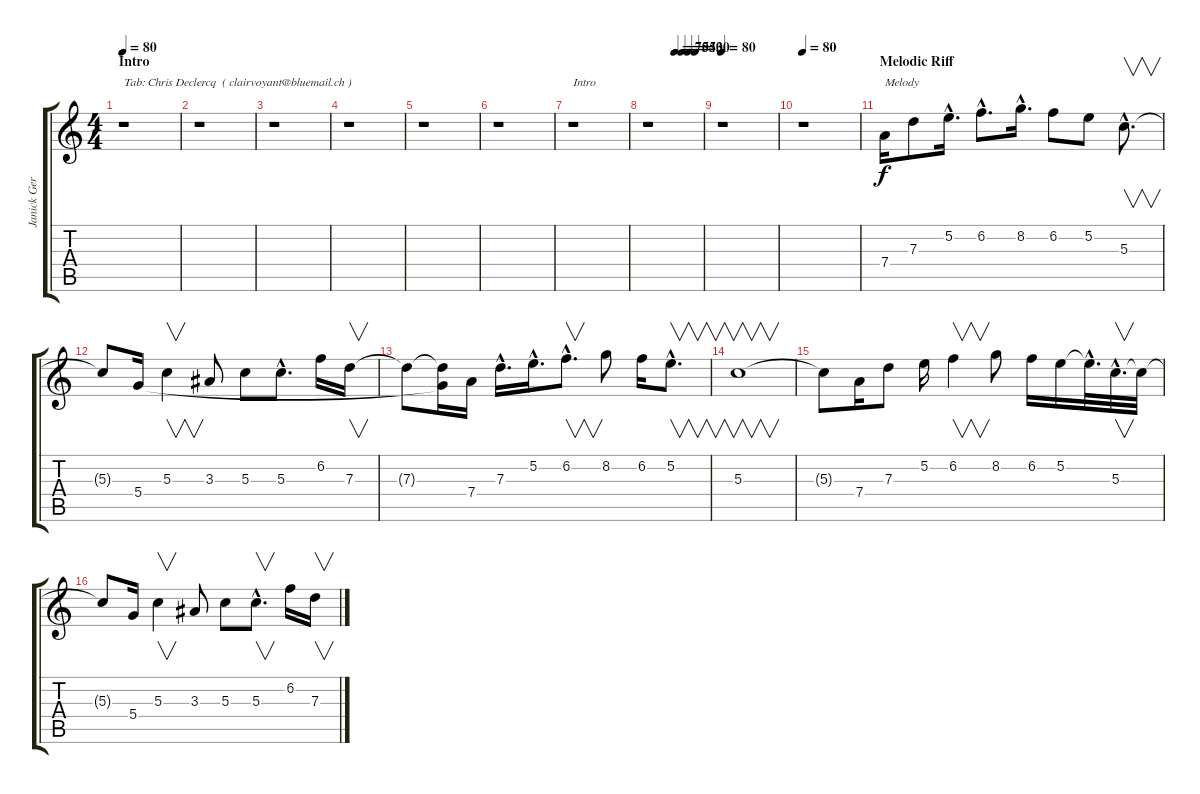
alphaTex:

\track ("Janick Gers Clean" "Janick Ger") {instrument electricguitarclean}
\staff {score tabs}
\tuning (E4 B3 G3 D3 A2 E2) {hide}
\ts (4 4)
\section ("" "Intro")
\tempo 80
\clef g2
\ks c
r.1{txt "Tab: Chris Declercq  ( clairvoyant@bluemail.ch )" dy f instrument electricguitarclean} |
r.1 |
r.1 |
r.1 |
r.1 |
r.1 |
r.1{txt "Intro"} |
\tempo (70 0.5)
\tempo (55 0.625)
\tempo (40 0.75)
\tempo (30 0.875)
r.1 |
\tempo 80
r.1 |
\tempo 80
r.1 |
\section ("" "Melodic Riff")
7.4.16{txt "Melody"} 7.3.8 5.2{hac}.16{d} 6.2{hac}.8{d} 8.2{hac}.16{d} 6.2.8 5.2.8 5.3{hac}.8{v d} |
5.3{t}.8 5.4.16 5.3.4{v} 3.3.8 5.3.8 5.3{hac}.8{d} 6.2.16 7.3.16{v} |
7.3{t}.8 (7.3{t} 5.4{t}).16 7.4.16 7.3{hac}.16{d} 5.2{hac}.16{d} 6.2{hac}.8{v d} 8.2.8 6.2.16 5.2{hac}.8{v d} |
5.3.1{v} |
5.3{t}.8 7.4.16 7.3.8 5.2.16 6.2.4{v} 8.2.8 6.2.16 5.2.16 5.2{hac t}.32{d} 5.3{hac}.32{v d} 5.3{t}.32 |
5.3{t}.8 5.4.16 5.3.4{v} 3.3.8 5.3.8 5.3{hac}.8{v d} 6.2.16 7.3.16{v}
